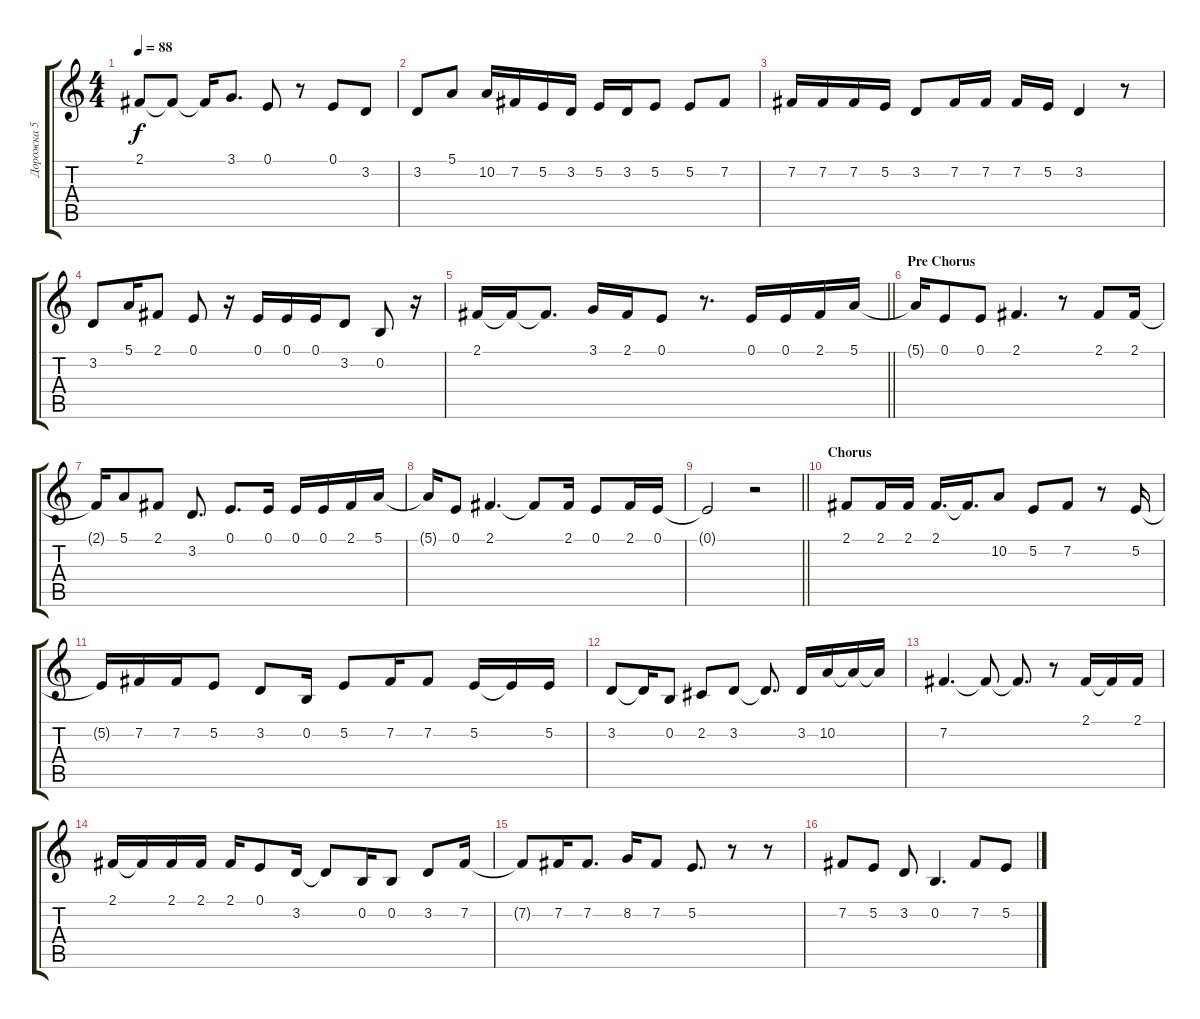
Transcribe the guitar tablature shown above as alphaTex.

\track ("Дорожка 5" "Дорожка 5") {instrument altosax}
\staff {score tabs}
\tuning (E4 B3 G3 D3 A2 E2) {hide}
\ts (4 4)
\tempo 88
\clef g2
\ks c
2.1.8{dy f} 2.1{t}.8 2.1{t}.16 3.1.8{d} 0.1.8 r.8 0.1.8 3.2.8 |
3.2.8 5.1.8 10.2.16 7.2.16 5.2.16 3.2.16 5.2.16 3.2.16 5.2.8 5.2.8 7.2.8 |
7.2.16 7.2.16 7.2.16 5.2.16 3.2.8 7.2.16 7.2.16 7.2.16 5.2.16 3.2.4 r.8 |
3.2.8 5.1.16 2.1.8 0.1.8 r.16 0.1.16 0.1.16 0.1.16 3.2.8 0.2.8 r.16 |
\barLineRight lightlight
2.1.16 2.1{t}.16 2.1{t}.8{d} 3.1.16 2.1.16 0.1.8 r.8{d} 0.1.16 0.1.16 2.1.16 5.1.16 |
\section ("" "Pre Chorus")
5.1{t}.16 0.1.8 0.1.8 2.1.4{d} r.8 2.1.8 2.1.16 |
2.1{t}.16 5.1.8 2.1.8 3.2.8{d} 0.1.8{d} 0.1.16 0.1.16 0.1.16 2.1.16 5.1.16 |
5.1{t}.16 0.1.8 2.1.4{d} 2.1{t}.8 2.1.16 0.1.8 2.1.16 0.1.16 |
\barLineRight lightlight
0.1{t}.2 r.2 |
\section ("" "Chorus")
2.1.8 2.1.16 2.1.16 2.1.16{d} 2.1{t}.16{d} 10.2.8 5.2.8 7.2.8 r.8 5.2.16 |
5.2{t}.16 7.2.16 7.2.16 5.2.8 3.2.8 0.2.16 5.2.8 7.2.16 7.2.8 5.2.16 5.2{t}.16 5.2.16 |
3.2.8 3.2{t}.16 0.2.8 2.2.8 3.2.8 3.2{t}.8{d} 3.2.16 10.2.16 10.2{t}.16 10.2{t}.16 |
7.2.4{d} 7.2{t}.8 7.2{t}.8{d} r.8 2.1.16 2.1{t}.16 2.1.16 |
2.1.16 2.1{t}.16 2.1.16 2.1.16 2.1.16 0.1.8 3.2.16 3.2{t}.8 0.2.16 0.2.8 3.2.8 7.2.16 |
7.2{t}.8 7.2.16 7.2.8{d} 8.2.16 7.2.8 5.2.8{d} r.8 r.8 |
7.2.8 5.2.8 3.2.8 0.2.4{d} 7.2.8 5.2.8
